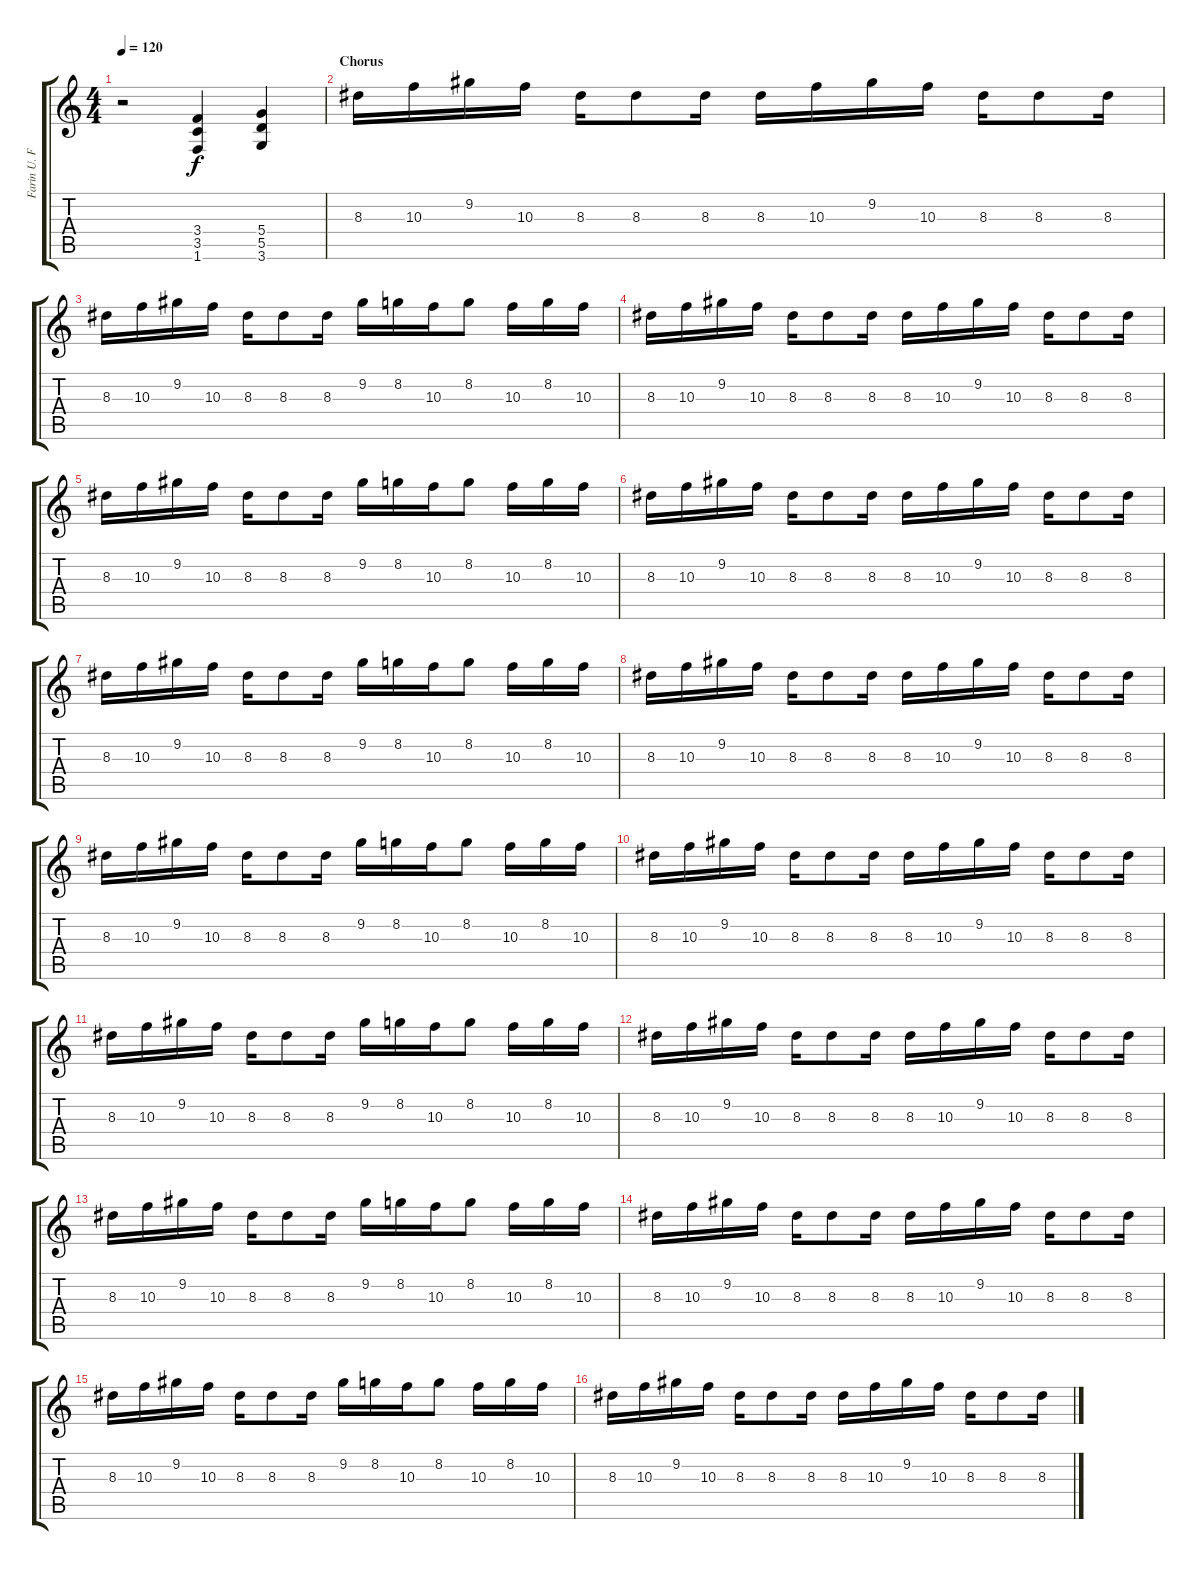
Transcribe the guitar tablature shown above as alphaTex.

\track ("Farin U. Fills" "Farin U. F") {instrument distortionguitar}
\staff {score tabs}
\tuning (E4 B3 G3 D3 A2 E2) {hide}
\ts (4 4)
\tempo 120
\clef g2
\ks c
r.2{dy f} (3.4 3.5 1.6).4 (5.4 5.5 3.6).4 |
\section ("" "Chorus")
8.3.16 10.3.16 9.2.16 10.3.16 8.3.16 8.3.8 8.3.16 8.3.16 10.3.16 9.2.16 10.3.16 8.3.16 8.3.8 8.3.16 |
8.3.16 10.3.16 9.2.16 10.3.16 8.3.16 8.3.8 8.3.16 9.2.16 8.2.16 10.3.16 8.2.8 10.3.16 8.2.16 10.3.16 |
8.3.16 10.3.16 9.2.16 10.3.16 8.3.16 8.3.8 8.3.16 8.3.16 10.3.16 9.2.16 10.3.16 8.3.16 8.3.8 8.3.16 |
8.3.16 10.3.16 9.2.16 10.3.16 8.3.16 8.3.8 8.3.16 9.2.16 8.2.16 10.3.16 8.2.8 10.3.16 8.2.16 10.3.16 |
8.3.16 10.3.16 9.2.16 10.3.16 8.3.16 8.3.8 8.3.16 8.3.16 10.3.16 9.2.16 10.3.16 8.3.16 8.3.8 8.3.16 |
8.3.16 10.3.16 9.2.16 10.3.16 8.3.16 8.3.8 8.3.16 9.2.16 8.2.16 10.3.16 8.2.8 10.3.16 8.2.16 10.3.16 |
8.3.16 10.3.16 9.2.16 10.3.16 8.3.16 8.3.8 8.3.16 8.3.16 10.3.16 9.2.16 10.3.16 8.3.16 8.3.8 8.3.16 |
8.3.16 10.3.16 9.2.16 10.3.16 8.3.16 8.3.8 8.3.16 9.2.16 8.2.16 10.3.16 8.2.8 10.3.16 8.2.16 10.3.16 |
8.3.16 10.3.16 9.2.16 10.3.16 8.3.16 8.3.8 8.3.16 8.3.16 10.3.16 9.2.16 10.3.16 8.3.16 8.3.8 8.3.16 |
8.3.16 10.3.16 9.2.16 10.3.16 8.3.16 8.3.8 8.3.16 9.2.16 8.2.16 10.3.16 8.2.8 10.3.16 8.2.16 10.3.16 |
8.3.16 10.3.16 9.2.16 10.3.16 8.3.16 8.3.8 8.3.16 8.3.16 10.3.16 9.2.16 10.3.16 8.3.16 8.3.8 8.3.16 |
8.3.16 10.3.16 9.2.16 10.3.16 8.3.16 8.3.8 8.3.16 9.2.16 8.2.16 10.3.16 8.2.8 10.3.16 8.2.16 10.3.16 |
8.3.16 10.3.16 9.2.16 10.3.16 8.3.16 8.3.8 8.3.16 8.3.16 10.3.16 9.2.16 10.3.16 8.3.16 8.3.8 8.3.16 |
8.3.16 10.3.16 9.2.16 10.3.16 8.3.16 8.3.8 8.3.16 9.2.16 8.2.16 10.3.16 8.2.8 10.3.16 8.2.16 10.3.16 |
8.3.16 10.3.16 9.2.16 10.3.16 8.3.16 8.3.8 8.3.16 8.3.16 10.3.16 9.2.16 10.3.16 8.3.16 8.3.8 8.3.16
